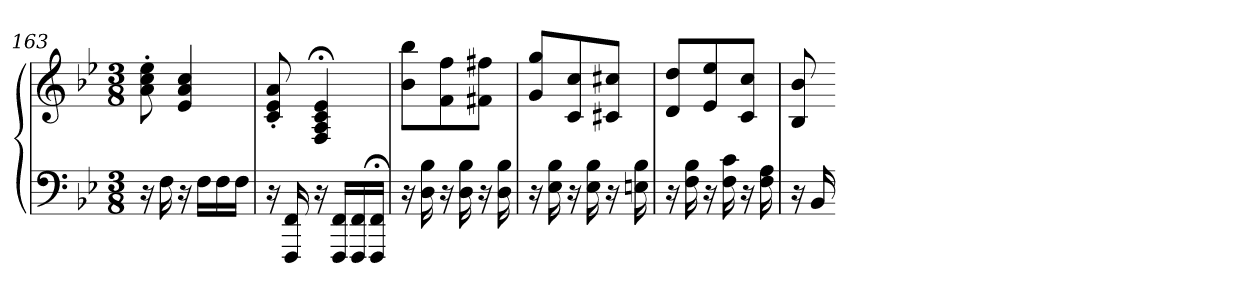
**kern	**kern
*part1	*part1
*staff2	*staff1
*clefF4	*clefG2
*k[b-e-]	*k[b-e-]
*B-:	*B-:
*M3/8	*M3/8
=163	=163
16r	8a' 8cc' 8ee-'
16F	.
16r	4e- 4a 4cc
16FLL	.
16F	.
16FJJ	.
=164	=164
16r	8c' 8e-' 8a'
16FFF 16FF	.
16r	4F;< 4A;< 4c;< 4e-;<
16FFF 16FFLL	.
16FFF 16FF	.
16FFF;< 16FF;<JJ	.
=165	=165
16r	8b- 8bb-L
16D 16B-	.
16r	8f 8ff
16D 16B-	.
16r	8f#X 8ff#XJ
16D 16B-	.
=166	=166
16r	8g 8ggL
16E- 16B-	.
16r	8c 8cc
16E- 16B-	.
16r	8c#X 8cc#XJ
16En 16B-	.
=167	=167
16r	8d 8ddL
16F 16B-	.
16r	8e- 8ee-
16F 16c	.
16r	8c 8ccJ
16F 16A	.
=168	=168
16r	8B- 8b-
16BB-	.
=-	=-
*-	*-
